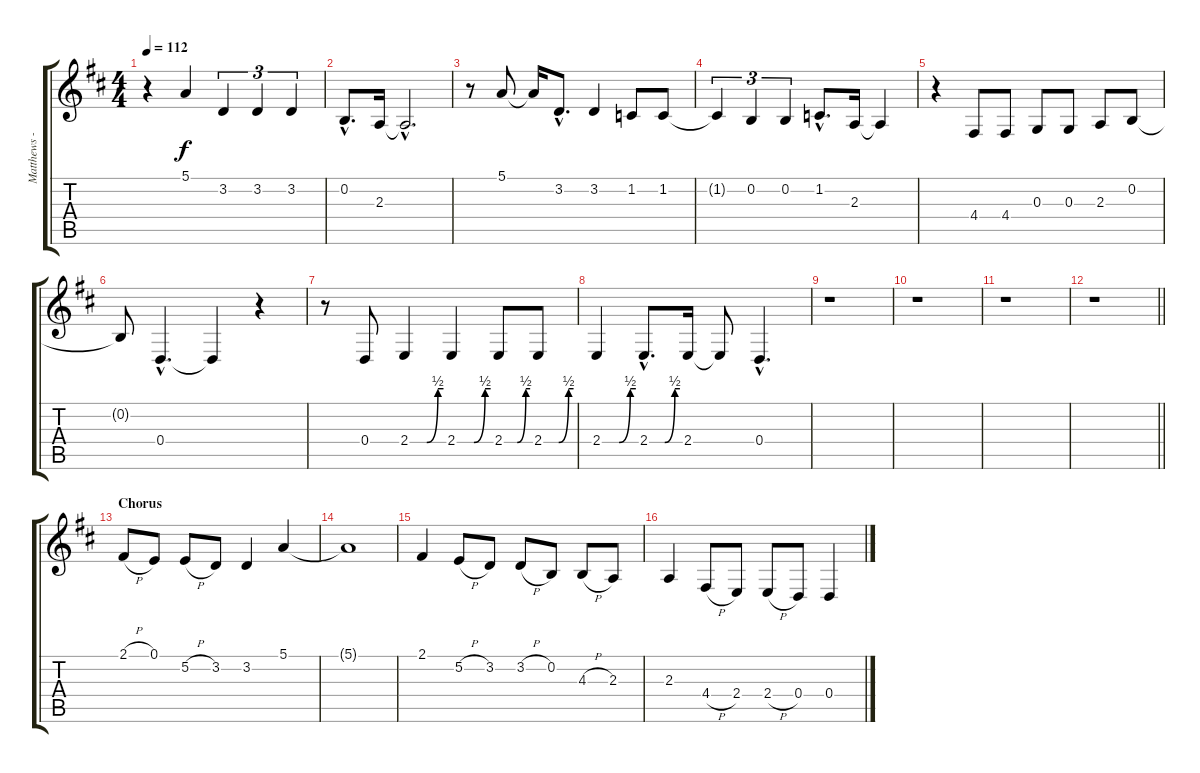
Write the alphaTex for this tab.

\track ("Matthews - Vocals" "Matthews -") {instrument flute}
\staff {score tabs}
\tuning (E4 B3 G3 D3 A2 E2) {hide}
\ts (4 4)
\tempo 112
\clef g2
\ks d
r.4{dy f} 5.1.4 3.2.4{tu (3 2)} 3.2.4{tu (3 2)} 3.2.4{tu (3 2)} |
0.2{hac}.8{d} 2.3.16 2.3{hac t}.2{d} |
r.8 5.1.8 5.1{t}.16 3.2{hac}.8{d} 3.2.4 1.2.8 1.2.8 |
1.2{t}.4{tu (3 2)} 0.2.4{tu (3 2)} 0.2.4{tu (3 2)} 1.2{hac}.8{d} 2.3.16 2.3{t}.4 |
r.4 4.4.8 4.4.8 0.3.8 0.3.8 2.3.8 0.2.8 |
0.2{t}.8 0.4{hac}.4{d} 0.4{t}.4 r.4 |
r.8 0.4.8 2.4{be (custom 0 0 30 0 50 2 60 2)}.4 2.4{be (custom 0 0 30 0 50 2 60 2)}.4 2.4{be (custom 0 0 30 0 50 2 60 2)}.8 2.4{be (custom 0 0 30 0 50 2 60 2)}.8 |
2.4{be (custom 0 0 30 0 50 2 60 2)}.4 2.4{be (custom 0 0 30 0 50 2 60 2) hac}.8{d} 2.4.16 2.4{t}.8 0.4{hac}.4{d} |
r.1 |
r.1 |
r.1 |
\barLineRight lightlight
r.1 |
\section ("" "Chorus")
2.1{h}.8 0.1.8 5.2{h}.8 3.2.8 3.2.4 5.1.4 |
5.1{t}.1 |
2.1.4 5.2{h}.8 3.2.8 3.2{h}.8 0.2.8 4.3{h}.8 2.3.8 |
2.3.4 4.4{h}.8 2.4.8 2.4{h}.8 0.4.8 0.4.4
